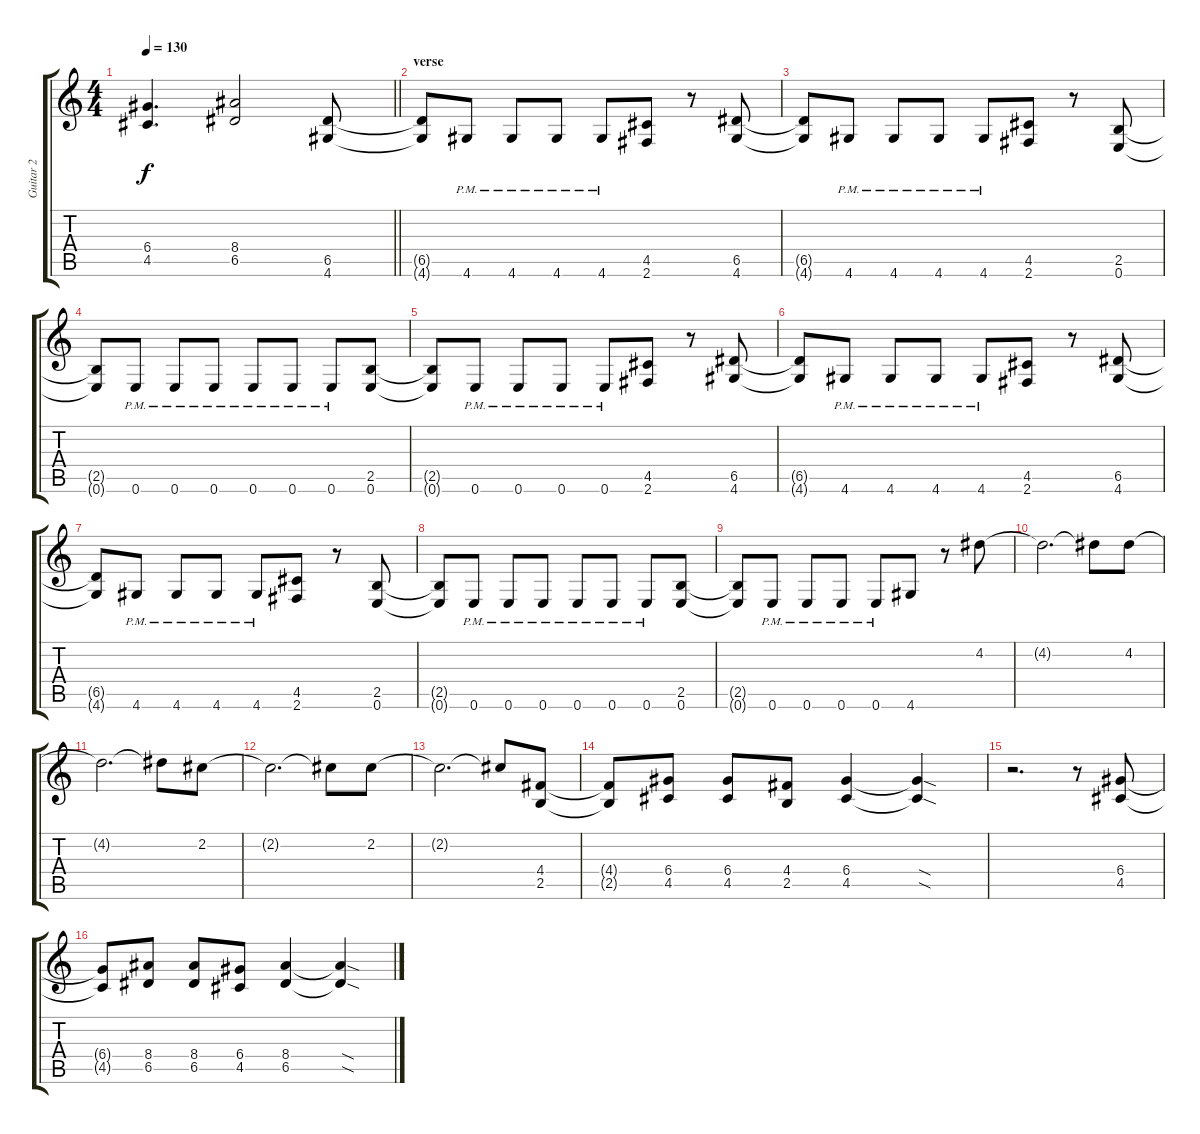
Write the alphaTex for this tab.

\track ("Guitar 2" "Guitar 2") {instrument overdrivenguitar}
\staff {score tabs}
\tuning (E4 B3 G3 D3 A2 E2) {hide}
\ts (4 4)
\tempo 130
\clef g2
\barLineRight lightlight
\ks c
(6.4{t} 4.5{t}).4{d dy f} (8.4 6.5).2 (6.5 4.6).8 |
\section ("" "verse")
(6.5{t} 4.6{t}).8 4.6{pm}.8 4.6{pm}.8 4.6{pm}.8 4.6{pm}.8 (4.5 2.6).8 r.8 (6.5 4.6).8 |
(6.5{t} 4.6{t}).8 4.6{pm}.8 4.6{pm}.8 4.6{pm}.8 4.6{pm}.8 (4.5 2.6).8 r.8 (2.5 0.6).8 |
(2.5{t} 0.6{t}).8 0.6{pm}.8 0.6{pm}.8 0.6{pm}.8 0.6{pm}.8 0.6{pm}.8 0.6{pm}.8 (2.5 0.6).8 |
(2.5{t} 0.6{t}).8 0.6{pm}.8 0.6{pm}.8 0.6{pm}.8 0.6{pm}.8 (4.5 2.6).8 r.8 (6.5 4.6).8 |
(6.5{t} 4.6{t}).8 4.6{pm}.8 4.6{pm}.8 4.6{pm}.8 4.6{pm}.8 (4.5 2.6).8 r.8 (6.5 4.6).8 |
(6.5{t} 4.6{t}).8 4.6{pm}.8 4.6{pm}.8 4.6{pm}.8 4.6{pm}.8 (4.5 2.6).8 r.8 (2.5 0.6).8 |
(2.5{t} 0.6{t}).8 0.6{pm}.8 0.6{pm}.8 0.6{pm}.8 0.6{pm}.8 0.6{pm}.8 0.6{pm}.8 (2.5 0.6).8 |
(2.5{t} 0.6{t}).8 0.6{pm}.8 0.6{pm}.8 0.6{pm}.8 0.6{pm}.8 4.6.8 r.8 4.2.8 |
4.2{t}.2{d} 4.2{t}.8 4.2.8 |
4.2{t}.2{d} 4.2{t}.8 2.2.8 |
2.2{t}.2{d} 2.2{t}.8 2.2.8 |
2.2{t}.2{d} 2.2{t}.8 (4.4 2.5).8 |
(4.4{t} 2.5{t}).8 (6.4 4.5).8 (6.4 4.5).8 (4.4 2.5).8 (6.4 4.5).4 (6.4{sod t} 4.5{sod t}).4 |
r.2{d} r.8 (6.4 4.5).8 |
(6.4{t} 4.5{t}).8 (8.4 6.5).8 (8.4 6.5).8 (6.4 4.5).8 (8.4 6.5).4 (8.4{sod t} 6.5{sod t}).4
